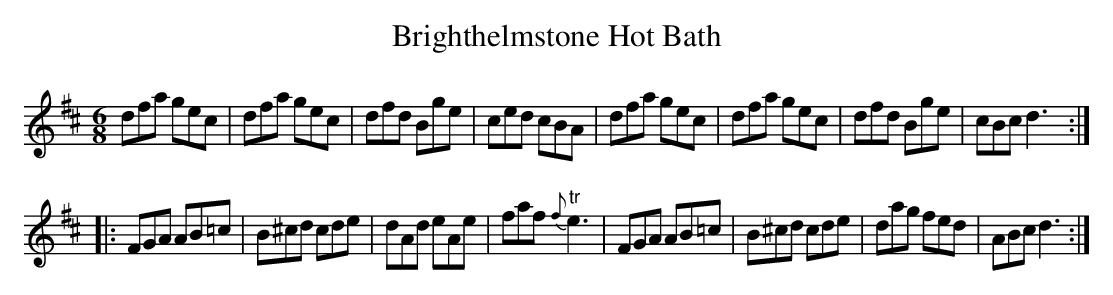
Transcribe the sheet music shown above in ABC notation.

X:1
T:Brighthelmstone Hot Bath
M:6/8
L:1/8
K:D
dfa gec | dfa gec | dfd Bge | ced cBA | dfa gec | dfa gec | dfd Bge | cBc d3 :|
|: FGA AB=c | B^cd cde | dAd eAe | faf {f}"tr"e3 | FGA AB=c | B^cd cde | dag fed | ABc d3 :|
